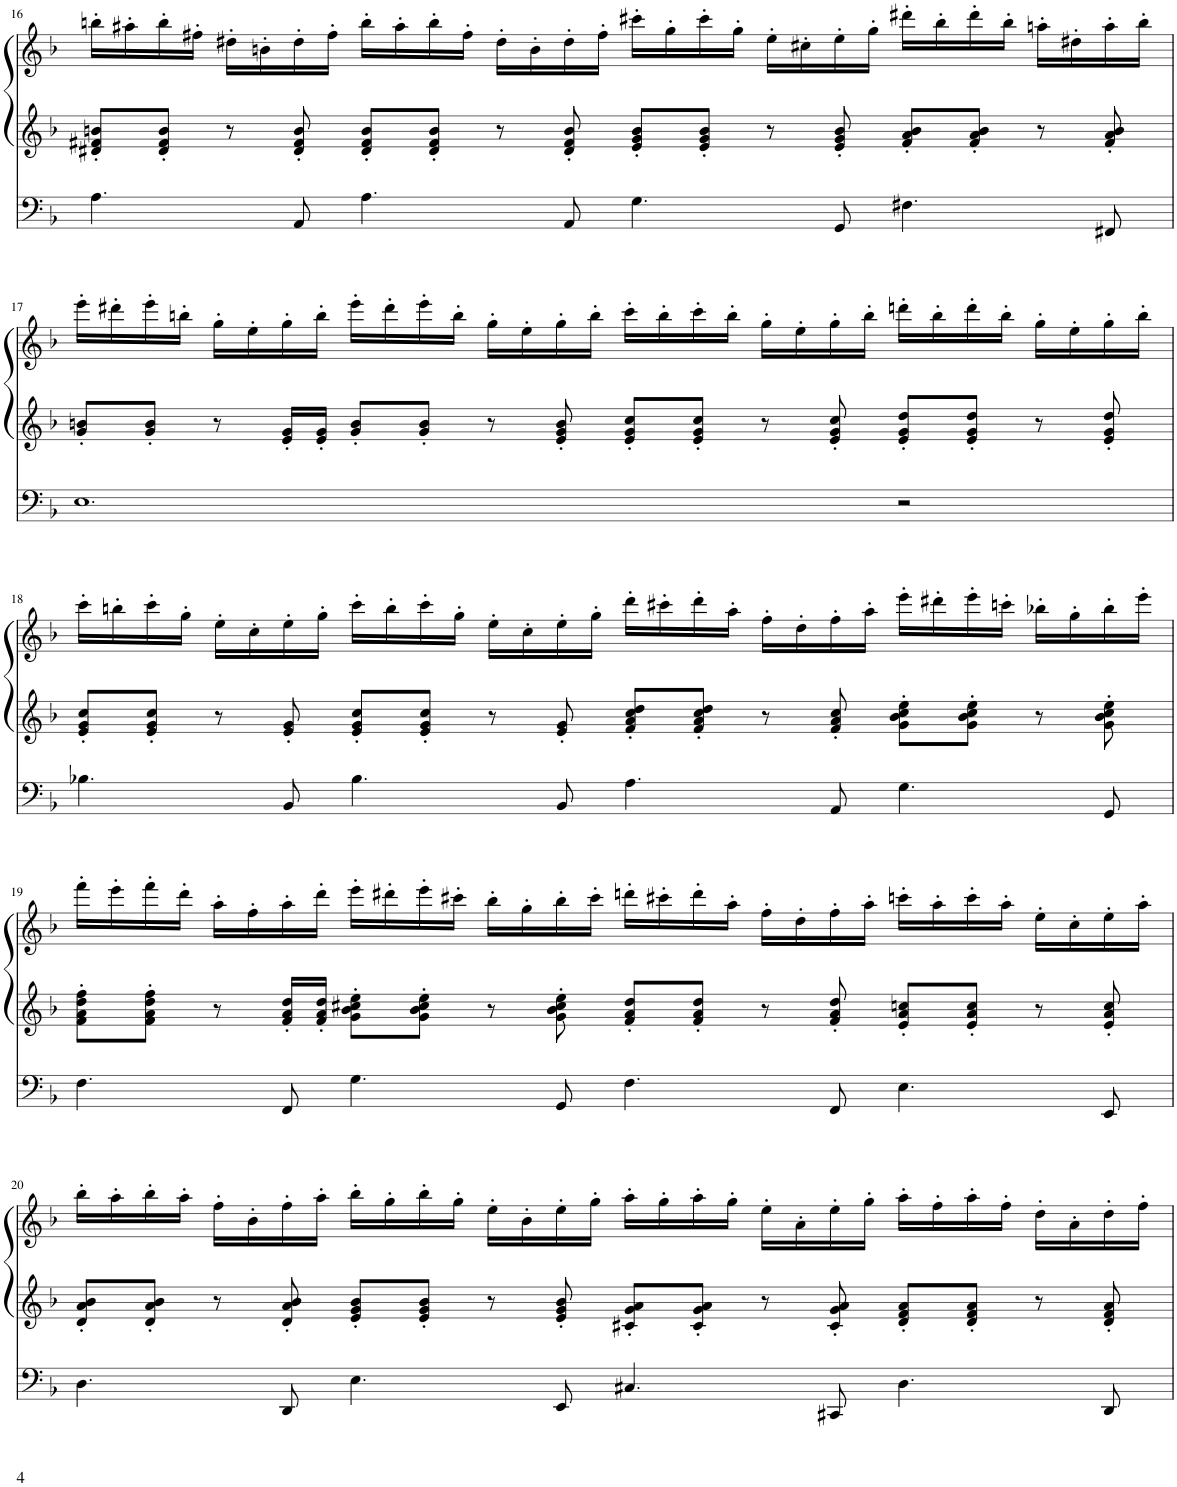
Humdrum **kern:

**kern	**kern	**kern
*part1	*part1	*part1
*staff3	*staff2	*staff1
*I"Pipe Organ	*	*
*I'Org.	*	*
!!LO:PB:g=z
*clefF4	*clefG2	*clefG2
*k[b-]	*k[b-]	*k[b-]
*M4/2	*M4/2	*M4/2
=16	=16	=16
4.A\	8d#X/' 8f#X/' 8bn/'L	16bbn'\LL
.	.	16aa#X'\
.	8d#/' 8f#/' 8b/'J	16bb'\
.	.	16ff#X'\JJ
.	8r	16dd#X'\LL
.	.	16bn'\
8AA/	8d#/' 8f#/' 8b/'	16dd#'\
.	.	16ff#'\JJ
4.A\	8d#/' 8f#/' 8b/'L	16bb'\LL
.	.	16aa#'\
.	8d#/' 8f#/' 8b/'J	16bb'\
.	.	16ff#'\JJ
.	8r	16dd#'\LL
.	.	16b'\
8AA/	8d#/' 8f#/' 8b/'	16dd#'\
.	.	16ff#'\JJ
4.G\	8e/' 8g/' 8b/'L	16ccc#X'\LL
.	.	16gg'\
.	8e/' 8g/' 8b/'J	16ccc#'\
.	.	16gg'\JJ
.	8r	16ee'\LL
.	.	16cc#X'\
8GG/	8e/' 8g/' 8b/'	16ee'\
.	.	16gg'\JJ
4.F#X\	8f#/' 8a/' 8b/'L	16ddd#X'\LL
.	.	16bb'\
.	8f#/' 8a/' 8b/'J	16ddd#'\
.	.	16bb'\JJ
.	8r	16aan'\LL
.	.	16dd#X'\
8FF#X/	8f#/' 8a/' 8b/'	16aa'\
.	.	16bb'\JJ
!!LO:LB:g=z
=17	=17	=17
1.E	8g/' 8bn/'L	16eee'\LL
.	.	16ddd#X'\
.	8g/' 8b/'J	16eee'\
.	.	16bbn'\JJ
.	8r	16gg'\LL
.	.	16ee'\
.	16e/' 16g/'LL	16gg'\
.	16e/' 16g/'JJ	16bb'\JJ
.	8g/' 8b/'L	16eee'\LL
.	.	16ddd#'\
.	8g/' 8b/'J	16eee'\
.	.	16bb'\JJ
.	8r	16gg'\LL
.	.	16ee'\
.	8e/' 8g/' 8b/'	16gg'\
.	.	16bb'\JJ
.	8e/' 8g/' 8cc/'L	16ccc'\LL
.	.	16bb'\
.	8e/' 8g/' 8cc/'J	16ccc'\
.	.	16bb'\JJ
.	8r	16gg'\LL
.	.	16ee'\
.	8e/' 8g/' 8cc/'	16gg'\
.	.	16bb'\JJ
2r	8e/' 8g/' 8dd/'L	16dddn'\LL
.	.	16bb'\
.	8e/' 8g/' 8dd/'J	16ddd'\
.	.	16bb'\JJ
.	8r	16gg'\LL
.	.	16ee'\
.	8e/' 8g/' 8dd/'	16gg'\
.	.	16bb'\JJ
!!LO:LB:g=z
=18	=18	=18
4.B-X\	8e/' 8g/' 8cc/'L	16ccc'\LL
.	.	16bbn'\
.	8e/' 8g/' 8cc/'J	16ccc'\
.	.	16gg'\JJ
.	8r	16ee'\LL
.	.	16cc'\
8BB-/	8e/' 8g/'	16ee'\
.	.	16gg'\JJ
4.B-\	8e/' 8g/' 8cc/'L	16ccc'\LL
.	.	16bb'\
.	8e/' 8g/' 8cc/'J	16ccc'\
.	.	16gg'\JJ
.	8r	16ee'\LL
.	.	16cc'\
8BB-/	8e/' 8g/'	16ee'\
.	.	16gg'\JJ
4.A\	8f/' 8a/' 8cc/' 8dd/'L	16ddd'\LL
.	.	16ccc#X'\
.	8f/' 8a/' 8cc/' 8dd/'J	16ddd'\
.	.	16aa'\JJ
.	8r	16ff'\LL
.	.	16dd'\
8AA/	8f/' 8a/' 8cc/'	16ff'\
.	.	16aa'\JJ
4.G\	8g\' 8b-\' 8cc\' 8ee\'L	16eee'\LL
.	.	16ddd#X'\
.	8g\' 8b-\' 8cc\' 8ee\'J	16eee'\
.	.	16cccn'\JJ
.	8r	16bb-X'\LL
.	.	16gg'\
8GG/	8g\' 8b-\' 8cc\' 8ee\'	16bb-'\
.	.	16eee'\JJ
!!LO:LB:g=z
=19	=19	=19
4.F\	8f\' 8a\' 8dd\' 8ff\'L	16fff'\LL
.	.	16eee'\
.	8f\' 8a\' 8dd\' 8ff\'J	16fff'\
.	.	16ddd'\JJ
.	8r	16aa'\LL
.	.	16ff'\
8FF/	16f/' 16a/' 16dd/'LL	16aa'\
.	16f/' 16a/' 16dd/'JJ	16ddd'\JJ
4.G\	8g\' 8b-\' 8cc#X\' 8ee\'L	16eee'\LL
.	.	16ddd#X'\
.	8g\' 8b-\' 8cc#\' 8ee\'J	16eee'\
.	.	16ccc#X'\JJ
.	8r	16bb-'\LL
.	.	16gg'\
8GG/	8g\' 8b-\' 8cc#\' 8ee\'	16bb-'\
.	.	16ccc#'\JJ
4.F\	8f/' 8a/' 8dd/'L	16dddn'\LL
.	.	16ccc#X'\
.	8f/' 8a/' 8dd/'J	16ddd'\
.	.	16aa'\JJ
.	8r	16ff'\LL
.	.	16dd'\
8FF/	8f/' 8a/' 8dd/'	16ff'\
.	.	16aa'\JJ
4.E\	8e/' 8a/' 8ccn/'L	16cccn'\LL
.	.	16aa'\
.	8e/' 8a/' 8cc/'J	16ccc'\
.	.	16aa'\JJ
.	8r	16ee'\LL
.	.	16cc'\
8EE/	8e/' 8a/' 8cc/'	16ee'\
.	.	16aa'\JJ
!!LO:LB:g=z
=20	=20	=20
4.D\	8d/' 8a/' 8b-/'L	16bb-'\LL
.	.	16aa'\
.	8d/' 8a/' 8b-/'J	16bb-'\
.	.	16aa'\JJ
.	8r	16ff'\LL
.	.	16b-'\
8DD/	8d/' 8a/' 8b-/'	16ff'\
.	.	16aa'\JJ
4.E\	8e/' 8g/' 8b-/'L	16bb-'\LL
.	.	16gg'\
.	8e/' 8g/' 8b-/'J	16bb-'\
.	.	16gg'\JJ
.	8r	16ee'\LL
.	.	16b-'\
8EE/	8e/' 8g/' 8b-/'	16ee'\
.	.	16gg'\JJ
4.C#X/	8c#X/' 8g/' 8a/'L	16aa'\LL
.	.	16gg'\
.	8c#/' 8g/' 8a/'J	16aa'\
.	.	16gg'\JJ
.	8r	16ee'\LL
.	.	16a'\
8CC#X/	8c#/' 8g/' 8a/'	16ee'\
.	.	16gg'\JJ
4.D\	8d/' 8f/' 8a/'L	16aa'\LL
.	.	16ff'\
.	8d/' 8f/' 8a/'J	16aa'\
.	.	16ff'\JJ
.	8r	16dd'\LL
.	.	16a'\
8DD/	8d/' 8f/' 8a/'	16dd'\
.	.	16ff'\JJ
=	=	=
*-	*-	*-
